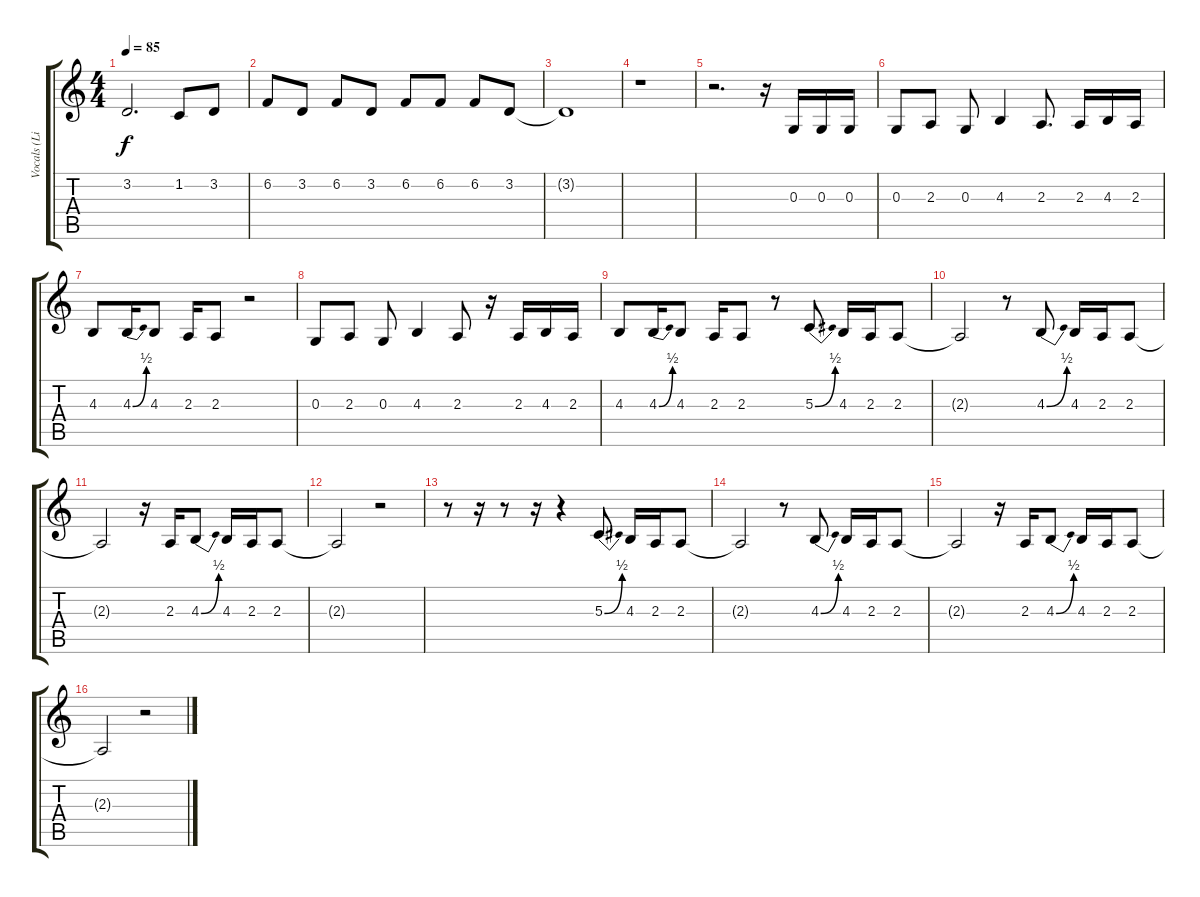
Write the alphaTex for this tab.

\track ("Vocals (Liam)" "Vocals (Li") {instrument tenorsax}
\staff {score tabs}
\tuning (E4 B3 G3 D3 A2 E2) {hide}
\ts (4 4)
\tempo 85
\clef g2
\ks c
3.2{t}.2{d dy f} 1.2.8 3.2.8 |
6.2.8 3.2.8 6.2.8 3.2.8 6.2.8 6.2.8 6.2.8 3.2.8 |
3.2{t}.1 |
r.1 |
r.2{d} r.16 0.3.16 0.3.16 0.3.16 |
0.3.8 2.3.8 0.3.8 4.3.4 2.3.8{d} 2.3.16 4.3.16 2.3.16 |
4.3.8 4.3{be (bend 0 0 60 2)}.16 4.3.8 2.3.16 2.3.8 r.2 |
0.3.8 2.3.8 0.3.8 4.3.4 2.3.8 r.16 2.3.16 4.3.16 2.3.16 |
4.3.8 4.3{be (bend 0 0 60 2)}.16 4.3.8 2.3.16 2.3.8 r.8 5.3{be (bend 0 0 60 2)}.8 4.3.16 2.3.16 2.3.8 |
2.3{t}.2 r.8 4.3{be (bend 0 0 60 2)}.8 4.3.16 2.3.16 2.3.8 |
2.3{t}.2 r.16 2.3.16 4.3{be (bend 0 0 60 2)}.8 4.3.16 2.3.16 2.3.8 |
2.3{t}.2 r.2 |
r.8 r.16 r.8 r.16 r.4 5.3{be (bend 0 0 60 2)}.8 4.3.16 2.3.16 2.3.8 |
2.3{t}.2 r.8 4.3{be (bend 0 0 60 2)}.8 4.3.16 2.3.16 2.3.8 |
2.3{t}.2 r.16 2.3.16 4.3{be (bend 0 0 60 2)}.8 4.3.16 2.3.16 2.3.8 |
2.3{t}.2 r.2
